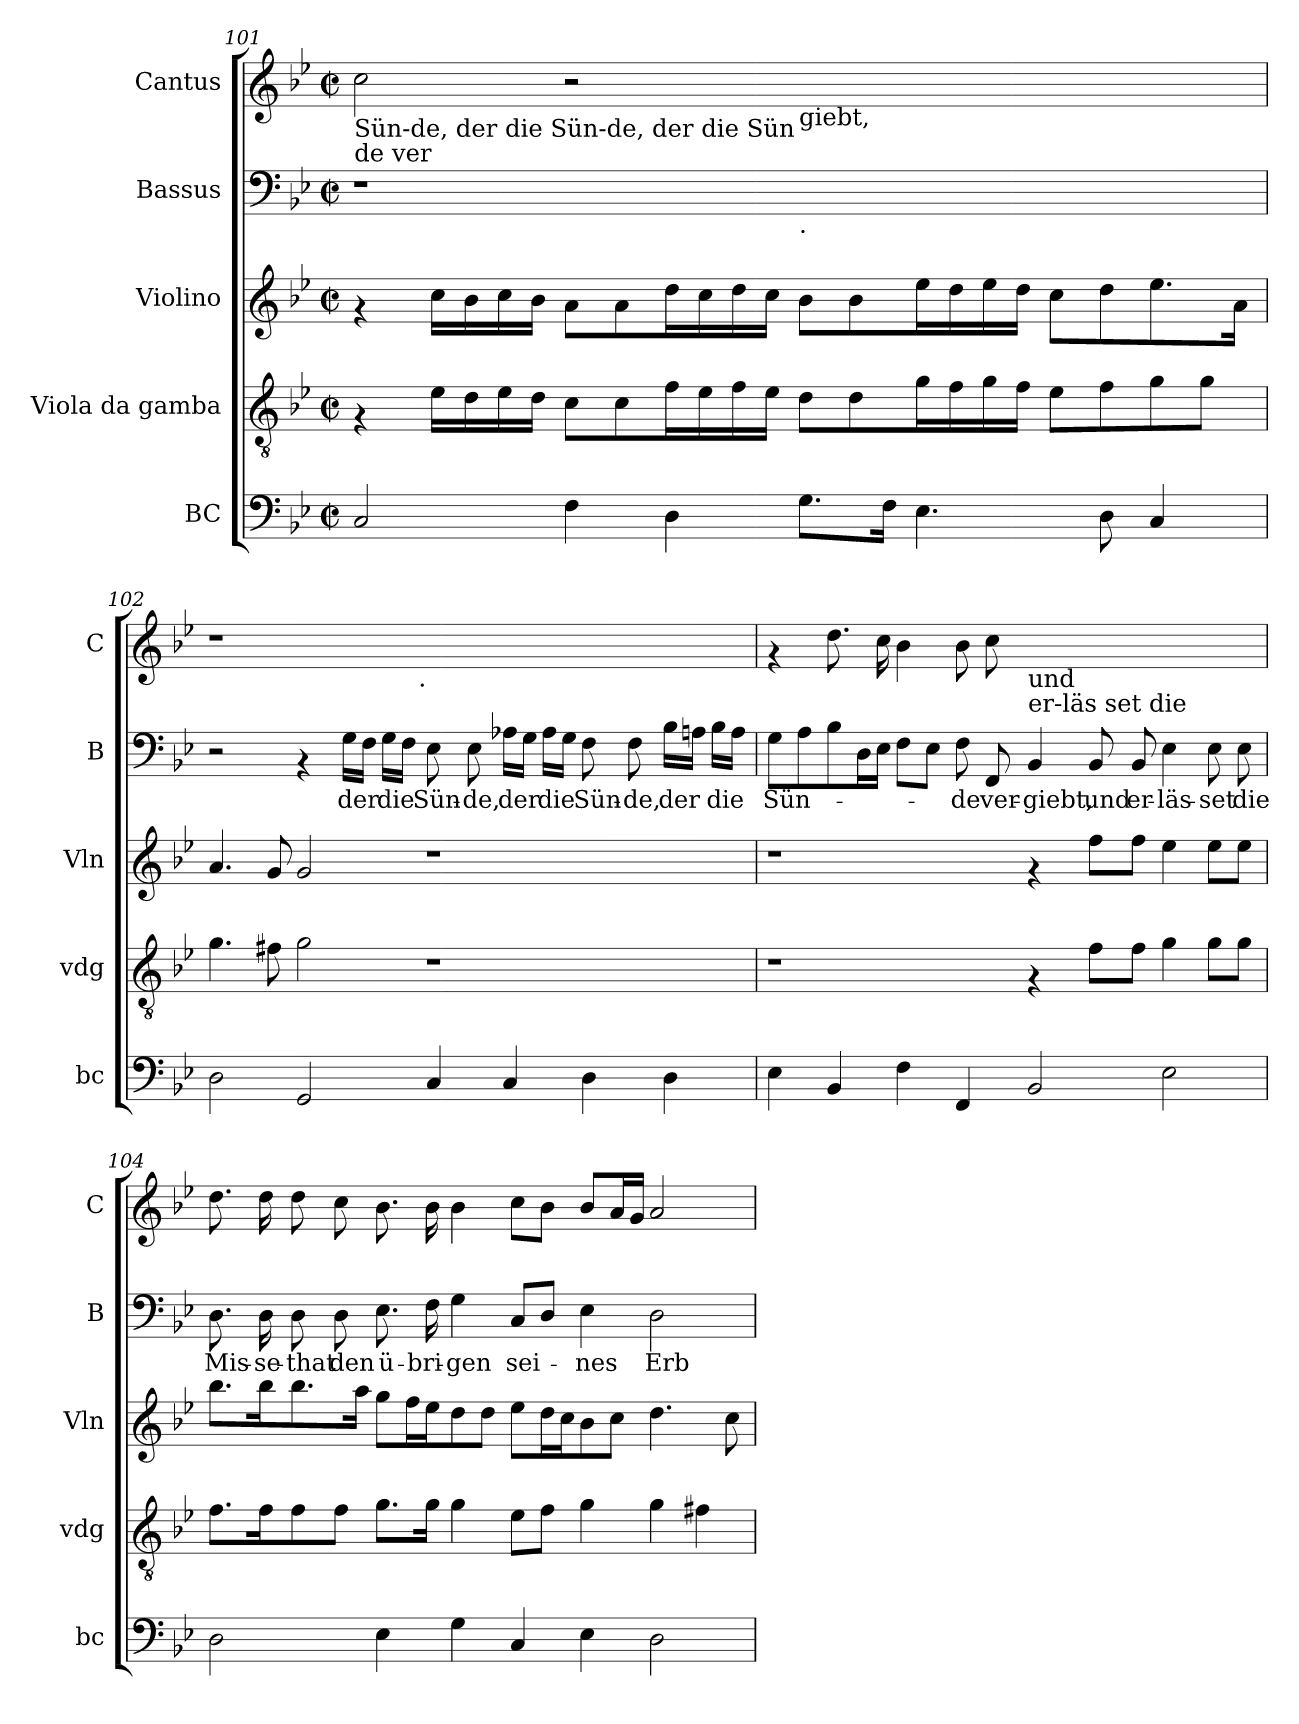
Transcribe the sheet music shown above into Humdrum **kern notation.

**kern	**kern	**kern	**kern	**text	**kern
*part5	*part4	*part3	*part2	*part2	*part1
*staff5	*staff4	*staff3	*staff2	*staff2	*staff1
*I"BC	*I"Viola da gamba	*I"Violino	*I"Bassus	*	*I"Cantus
*I'bc	*I'vdg	*I'Vln	*I'B	*	*I'C
*clefF4	*clefGv2	*clefG2	*clefF4	*	*clefG2
*k[b-e-]	*k[b-e-]	*k[b-e-]	*k[b-e-]	*	*k[b-e-]
*B-:	*B-:	*B-:	*B-:	*	*B-:
*M2/2	*M2/2	*M2/2	*M2/2	*	*M2/2
*met(c|)	*met(c|)	*met(c|)	*met(c|)	*	*met(c|)
=101	=101	=101	=101	=101	=101
!	!	!	!	!	!LO:TX:b:t=Sün-de, der die Sün-de, der die Sün
!	!	!	!	!	!LO:TX:b:t=de ver
2C/	4rF	4rf	1r	.	2cc\
.	16e-\LL	16cc\LL	.	.	.
.	16d\	16b-\	.	.	.
.	16e-\	16cc\	.	.	.
.	16d\JJ	16b-\JJ	.	.	.
4F\	8c\L	8a\L	.	.	2r
.	8c\	8a\	.	.	.
4D\	16f\L	16dd\L	.	.	.
.	16e-\	16cc\	.	.	.
.	16f\	16dd\	.	.	.
.	16e-\JJ	16cc\JJ	.	.	.
!	!	!	!	!	!LO:TX:b:t=giebt,
!	!	!	!LO:TX:b:t=.	!	!
8.G\L	8d\L	8b-\L	1ryy	.	1ryy
.	8d\	8b-\	.	.	.
16F\Jk	.	.	.	.	.
4.E-\	16g\L	16ee-\L	.	.	.
.	16f\	16dd\	.	.	.
.	16g\	16ee-\	.	.	.
.	16f\JJ	16dd\JJ	.	.	.
.	8e-\L	8cc\L	.	.	.
8D\	8f\	8dd\	.	.	.
4C/	8g\	8.ee-\	.	.	.
.	8g\J	.	.	.	.
.	.	16a\Jk	.	.	.
!!LO:PB:g=z
=102	=102	=102	=102	=102	=102
!	!	!	!	!	!LO:TX:a:t=1 02
*	*	*	*	*	*^
2D\	4.g\	4.a/	2r	.	1r	2ryy
.	8f#X\	8g/	.	.	.	.
2GG/	2g\	2g/	4rAA	.	.	4ryy
!	!	!	!	!LO:LY:b	!	!
.	.	.	16G\LL	der	.	8...ryy
.	.	.	16F\JJ	.	.	.
!	!	!	!	!LO:LY:b	!	!
.	.	.	16G\LL	die	.	.
.	.	.	16F\JJ	.	.	.
!	!	!	!	!	!	!LO:TX:b:t=.
.	.	.	.	.	.	1ryy
!	!	!	!	!LO:LY:b	!	!
4C/	1r	1r	8E-\	Sün-	1ryy	.
!	!	!	!	!LO:LY:b	!	!
.	.	.	8E-\	-de,	.	.
!	!	!	!	!LO:LY:b	!	!
4C/	.	.	16A-X\LL	der	.	.
.	.	.	16G\JJ	.	.	.
!	!	!	!	!LO:LY:b	!	!
.	.	.	16A-\LL	die	.	.
.	.	.	16G\JJ	.	.	.
!	!	!	!	!LO:LY:b	!	!
4D\	.	.	8F\	Sün-	.	.
!	!	!	!	!LO:LY:b	!	!
.	.	.	8F\	-de,	.	.
!	!	!	!	!LO:LY:b	!	!
4D\	.	.	16B-\LL	der	.	.
.	.	.	16An\JJ	.	.	.
!	!	!	!	!LO:LY:b	!	!
.	.	.	16B-\LL	die	.	.
.	.	.	16A\JJ	.	.	.
.	.	.	.	.	.	64ryy
=103	=103	=103	=103	=103	=103	=103
!	!	!	!	!LO:LY:b	!	!
*	*	*	*	*	*v	*v
4E-\	1r	1r	8G\L	Sün-	4rf
.	.	.	8A\	.	.
4BB-/	.	.	8B-\	.	8.dd\
.	.	.	16D\L	.	.
.	.	.	16E-\JJ	.	16cc\
4F\	.	.	8F\L	.	4b-\
.	.	.	8E-\J	.	.
!	!	!	!	!LO:LY:b	!
4FF/	.	.	8F\	-de	8b-\
!	!	!	!	!LO:LY:b	!
.	.	.	8FF/	ver-	8cc\
!	!	!	!	!	!LO:TX:b:t=und
!	!	!	!	!	!LO:TX:b:t=er-läs set die
!	!	!	!	!LO:LY:b	!
2BB-/	4rF	4rf	4BB-/	-giebt,	1ryy
!	!	!	!	!LO:LY:b	!
.	8f\L	8ff\L	8BB-/	und	.
!	!	!	!	!LO:LY:b	!
.	8f\J	8ff\J	8BB-/	er-	.
!	!	!	!	!LO:LY:b	!
2E-\	4g\	4ee-\	4E-\	-läs-	.
!	!	!	!	!LO:LY:b	!
.	8g\L	8ee-\L	8E-\	-set	.
!	!	!	!	!LO:LY:b	!
.	8g\J	8ee-\J	8E-\	die	.
=104	=104	=104	=104	=104	=104
!	!	!	!	!LO:LY:b	!
2D\	8.f\L	8.bb-\L	8.D\	Mis-	8.dd\
!	!	!	!	!LO:LY:b	!
.	16f\k	16bb-\k	16D\	-se-	16dd\
!	!	!	!	!LO:LY:b	!
.	8f\	8.bb-\	8D\	-that	8dd\
!	!	!	!	!LO:LY:b	!
.	8f\J	.	8D\	den	8cc\
.	.	16aa\Jk	.	.	.
!	!	!	!	!LO:LY:b	!
4E-\	8.g\L	8gg\L	8.E-\	ü-	8.b-\
.	.	16ff\L	.	.	.
!	!	!	!	!LO:LY:b	!
.	16g\Jk	16ee-\J	16F\	-bri-	16b-\
!	!	!	!	!LO:LY:b	!
4G\	4g\	8dd\	4G\	-gen	4b-\
.	.	8dd\J	.	.	.
!	!	!	!	!LO:LY:b	!
4C/	8e-\L	8ee-\L	8C/L	sei-	8cc\L
.	8f\J	16dd\L	8D/J	.	8b-\J
.	.	16cc\J	.	.	.
!	!	!	!	!LO:LY:b	!
4E-\	4g\	8b-\	4E-\	-nes	8b-/L
.	.	8cc\J	.	.	16a/L
.	.	.	.	.	16g/JJ
!	!	!	!	!LO:LY:b	!
2D\	4g\	4.dd\	2D\	Erb-	2a/
.	4f#X\	.	.	.	.
.	.	8cc\	.	.	.
=	=	=	=	=	=
*-	*-	*-	*-	*-	*-
